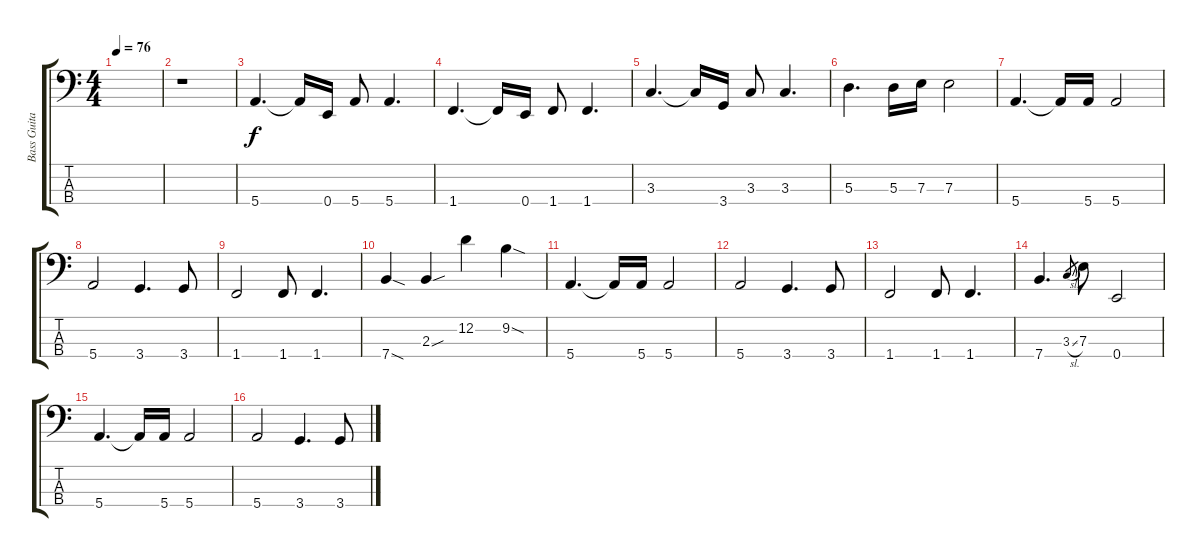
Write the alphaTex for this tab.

\track ("Bass Guitar" "Bass Guita") {instrument electricbassfinger}
\staff {score tabs}
\tuning (G2 D2 A1 E1) {hide}
\ts (4 4)
\tempo 76
\clef f4
\ks c
|
r.1 |
5.4.4{d} 5.4{t}.16 0.4.16 5.4.8 5.4.4{d} |
1.4.4{d} 1.4{t}.16 0.4.16 1.4.8 1.4.4{d} |
3.3.4{d} 3.3{t}.16 3.4.16 3.3.8 3.3.4{d} |
5.3.4{d} 5.3.16 7.3.16 7.3.2 |
5.4.4{d} 5.4{t}.16 5.4.16 5.4.2 |
5.4.2 3.4.4{d} 3.4.8 |
1.4.2 1.4.8 1.4.4{d} |
7.4{sod}.4 2.3{sou}.4 12.2.4 9.2{sod}.4 |
5.4.4{d} 5.4{t}.16 5.4.16 5.4.2 |
5.4.2 3.4.4{d} 3.4.8 |
1.4.2 1.4.8 1.4.4{d} |
7.4.4{d} 3.3{sl}.8{gr} 7.3.8 0.4.2 |
5.4.4{d} 5.4{t}.16 5.4.16 5.4.2 |
5.4.2 3.4.4{d} 3.4.8
